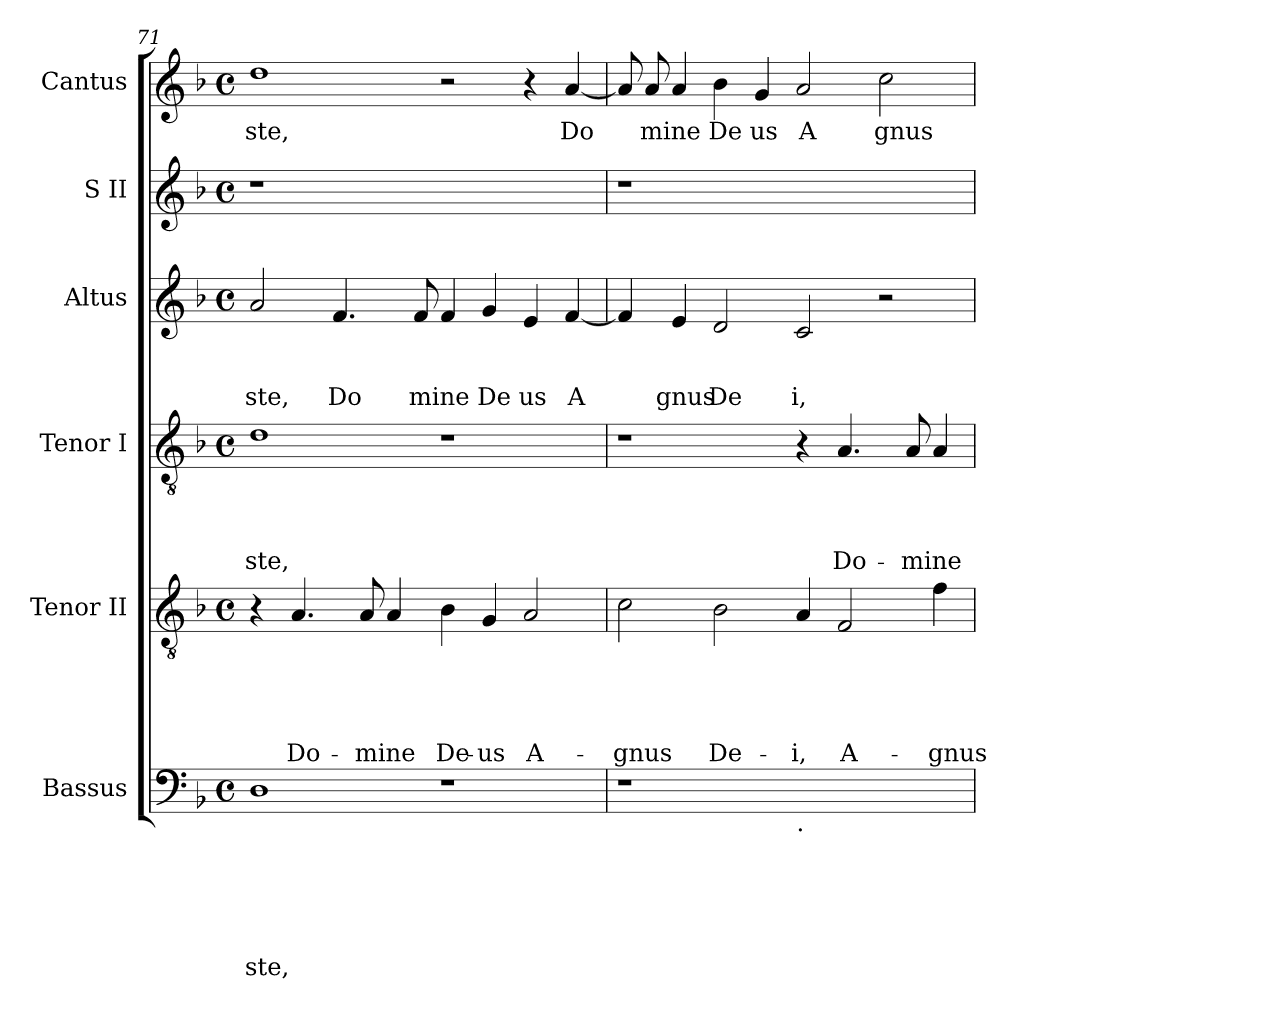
**kern	**text	**text	**text	**text	**text	**text	**kern	**text	**text	**text	**text	**text	**kern	**text	**text	**text	**text	**kern	**text	**text	**text	**kern	**kern	**text
*part6	*part6	*part6	*part6	*part6	*part6	*part6	*part5	*part5	*part5	*part5	*part5	*part5	*part4	*part4	*part4	*part4	*part4	*part3	*part3	*part3	*part3	*part2	*part1	*part1
*staff6	*staff6	*staff6	*staff6	*staff6	*staff6	*staff6	*staff5	*staff5	*staff5	*staff5	*staff5	*staff5	*staff4	*staff4	*staff4	*staff4	*staff4	*staff3	*staff3	*staff3	*staff3	*staff2	*staff1	*staff1
*I"Bassus	*	*	*	*	*	*	*I"Tenor II	*	*	*	*	*	*I"Tenor I	*	*	*	*	*I"Altus	*	*	*	*I"S II	*I"Cantus	*
*I'B	*	*	*	*	*	*	*I'T II	*	*	*	*	*	*I'T I	*	*	*	*	*I'A	*	*	*	*	*	*
*clefF4	*	*	*	*	*	*	*clefGv2	*	*	*	*	*	*clefGv2	*	*	*	*	*clefG2	*	*	*	*clefG2	*clefG2	*
*k[b-]	*	*	*	*	*	*	*k[b-]	*	*	*	*	*	*k[b-]	*	*	*	*	*k[b-]	*	*	*	*k[b-]	*k[b-]	*
*F:	*	*	*	*	*	*	*F:	*	*	*	*	*	*F:	*	*	*	*	*F:	*	*	*	*F:	*F:	*
*M4/4	*	*	*	*	*	*	*M4/4	*	*	*	*	*	*M4/4	*	*	*	*	*M4/4	*	*	*	*M4/4	*M4/4	*
*met(c)	*	*	*	*	*	*	*met(c)	*	*	*	*	*	*met(c)	*	*	*	*	*met(c)	*	*	*	*met(c)	*met(c)	*
=71	=71	=71	=71	=71	=71	=71	=71	=71	=71	=71	=71	=71	=71	=71	=71	=71	=71	=71	=71	=71	=71	=71	=71	=71
!	!	!	!	!	!	!LO:LY:b	!	!	!	!	!	!	!	!	!	!	!LO:LY:b	!	!	!	!LO:LY:b	!	!	!LO:LY:b
1D	.	.	.	.	.	ste,	4r	.	.	.	.	.	1d	.	.	.	-ste,	2a/	.	.	ste,	1r	1dd	ste,
!	!	!	!	!	!	!	!	!	!	!	!	!LO:LY:b	!	!	!	!	!	!	!	!	!	!	!	!
.	.	.	.	.	.	.	4.A/	.	.	.	.	Do-	.	.	.	.	.	.	.	.	.	.	.	.
!	!	!	!	!	!	!	!	!	!	!	!	!	!	!	!	!	!	!	!	!	!LO:LY:b	!	!	!
.	.	.	.	.	.	.	.	.	.	.	.	.	.	.	.	.	.	4.f/	.	.	Do	.	.	.
!	!	!	!	!	!	!	!	!	!	!	!	!LO:LY:b	!	!	!	!	!	!	!	!	!	!	!	!
.	.	.	.	.	.	.	8A/	.	.	.	.	-mine	.	.	.	.	.	.	.	.	.	.	.	.
.	.	.	.	.	.	.	4A/	.	.	.	.	.	.	.	.	.	.	.	.	.	.	.	.	.
!	!	!	!	!	!	!	!	!	!	!	!	!	!	!	!	!	!	!	!	!	!LO:LY:b	!	!	!
.	.	.	.	.	.	.	.	.	.	.	.	.	.	.	.	.	.	8f/	.	.	mine	.	.	.
!	!	!	!	!	!	!	!	!	!	!	!	!LO:LY:b	!	!	!	!	!	!	!	!	!	!	!	!
1r	.	.	.	.	.	.	4B-\	.	.	.	.	De-	1r	.	.	.	.	4f/	.	.	.	1ryy	2r	.
!	!	!	!	!	!	!	!	!	!	!	!	!LO:LY:b	!	!	!	!	!	!	!	!	!LO:LY:b	!	!	!
.	.	.	.	.	.	.	4G/	.	.	.	.	-us	.	.	.	.	.	4g/	.	.	De	.	.	.
!	!	!	!	!	!	!	!	!	!	!	!	!LO:LY:b	!	!	!	!	!	!	!	!	!LO:LY:b	!	!	!
.	.	.	.	.	.	.	2A/	.	.	.	.	A-	.	.	.	.	.	4e/	.	.	us	.	4r	.
!	!	!	!	!	!	!	!	!	!	!	!	!	!	!	!	!	!	!	!	!	!LO:LY:b	!	!	!LO:LY:b
.	.	.	.	.	.	.	.	.	.	.	.	.	.	.	.	.	.	[<4f/	.	.	A	.	[<4a/	Do
=72	=72	=72	=72	=72	=72	=72	=72	=72	=72	=72	=72	=72	=72	=72	=72	=72	=72	=72	=72	=72	=72	=72	=72	=72
!	!	!	!	!	!	!	!	!	!	!	!	!LO:LY:b	!	!	!	!	!	!	!	!	!	!	!	!
1r	.	.	.	.	.	.	2c\	.	.	.	.	-gnus	1r	.	.	.	.	4f/]	.	.	.	1r	8a/]	.
!	!	!	!	!	!	!	!	!	!	!	!	!	!	!	!	!	!	!	!	!	!	!	!	!LO:LY:b
.	.	.	.	.	.	.	.	.	.	.	.	.	.	.	.	.	.	.	.	.	.	.	8a/	mine
!	!	!	!	!	!	!	!	!	!	!	!	!	!	!	!	!	!	!	!	!	!LO:LY:b	!	!	!
.	.	.	.	.	.	.	.	.	.	.	.	.	.	.	.	.	.	4e/	.	.	gnus	.	4a/	.
!	!	!	!	!	!	!	!	!	!	!	!	!LO:LY:b	!	!	!	!	!	!	!	!	!LO:LY:b	!	!	!LO:LY:b
.	.	.	.	.	.	.	2B-\	.	.	.	.	De-	.	.	.	.	.	2d/	.	.	De	.	4b-\	De
!	!	!	!	!	!	!	!	!	!	!	!	!	!	!	!	!	!	!	!	!	!	!	!	!LO:LY:b
.	.	.	.	.	.	.	.	.	.	.	.	.	.	.	.	.	.	.	.	.	.	.	4g/	us
!LO:TX:b:t=.	!	!	!	!	!	!	!	!	!	!	!	!	!	!	!	!	!	!	!	!	!	!	!	!
!	!	!	!	!	!	!	!	!	!	!	!	!LO:LY:b	!	!	!	!	!	!	!	!	!LO:LY:b	!	!	!LO:LY:b
1ryy	.	.	.	.	.	.	4A/	.	.	.	.	-i,	4r	.	.	.	.	2c/	.	.	i,	1ryy	2a/	A
!	!	!	!	!	!	!	!	!	!	!	!	!LO:LY:b	!	!	!	!	!LO:LY:b	!	!	!	!	!	!	!
.	.	.	.	.	.	.	2F/	.	.	.	.	A-	4.A/	.	.	.	Do-	.	.	.	.	.	.	.
!	!	!	!	!	!	!	!	!	!	!	!	!	!	!	!	!	!	!	!	!	!	!	!	!LO:LY:b
.	.	.	.	.	.	.	.	.	.	.	.	.	.	.	.	.	.	2r	.	.	.	.	2cc\	gnus
!	!	!	!	!	!	!	!	!	!	!	!	!	!	!	!	!	!LO:LY:b	!	!	!	!	!	!	!
.	.	.	.	.	.	.	.	.	.	.	.	.	8A/	.	.	.	-mine	.	.	.	.	.	.	.
!	!	!	!	!	!	!	!	!	!	!	!	!LO:LY:b	!	!	!	!	!	!	!	!	!	!	!	!
.	.	.	.	.	.	.	4f\	.	.	.	.	-gnus	4A/	.	.	.	.	.	.	.	.	.	.	.
=	=	=	=	=	=	=	=	=	=	=	=	=	=	=	=	=	=	=	=	=	=	=	=	=
*-	*-	*-	*-	*-	*-	*-	*-	*-	*-	*-	*-	*-	*-	*-	*-	*-	*-	*-	*-	*-	*-	*-	*-	*-
